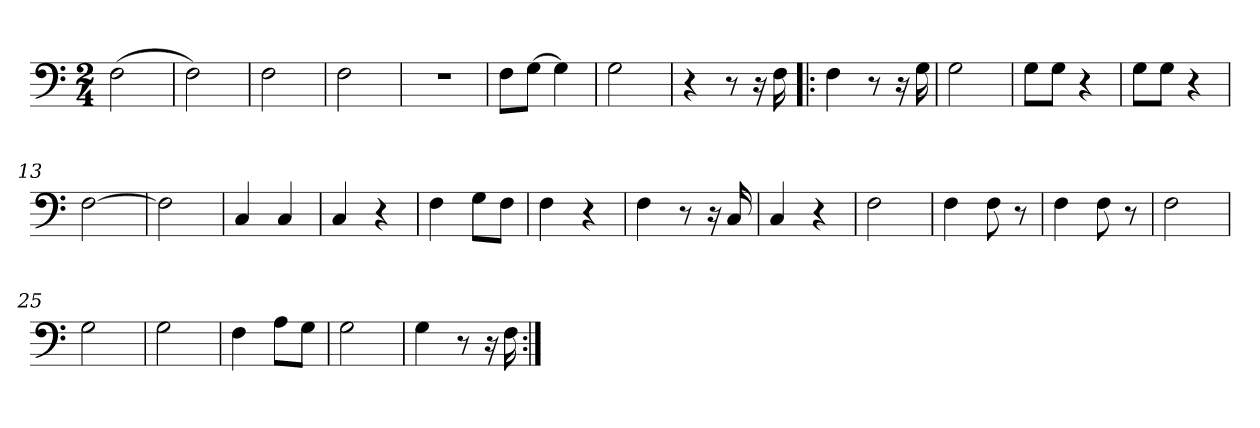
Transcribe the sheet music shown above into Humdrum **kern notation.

**kern
*part1
*staff1
*clefF4
*k[]
*M2/4
=1
(2F\
=2
2F\)
=3
2F\
=4
2F\
=5
2r
=6
8F\L
[8G\J
4G\]
=7
2G\
=8
4r
8r
16r
16F\
=9!|:
4F\
8r
16r
16G\
=10
2G\
=11
8G\L
8G\J
4r
=12
8G\L
8G\J
4r
=13
[2F\
=14
2F\]
=15
4C/
4C/
=16
4C/
4r
=17
4F\
8G\L
8F\J
=18
4F\
4r
=19
4F\
8r
16r
16C/
=20
4C/
4r
=21
2F\
=22
4F\
8F\
8r
=23
4F\
8F\
8r
=24
2F\
=25
2G\
=26
2G\
=27
4F\
8A\L
8G\J
=28
2G\
=29
4G\
8r
16r
16F\
=:|!
*-
